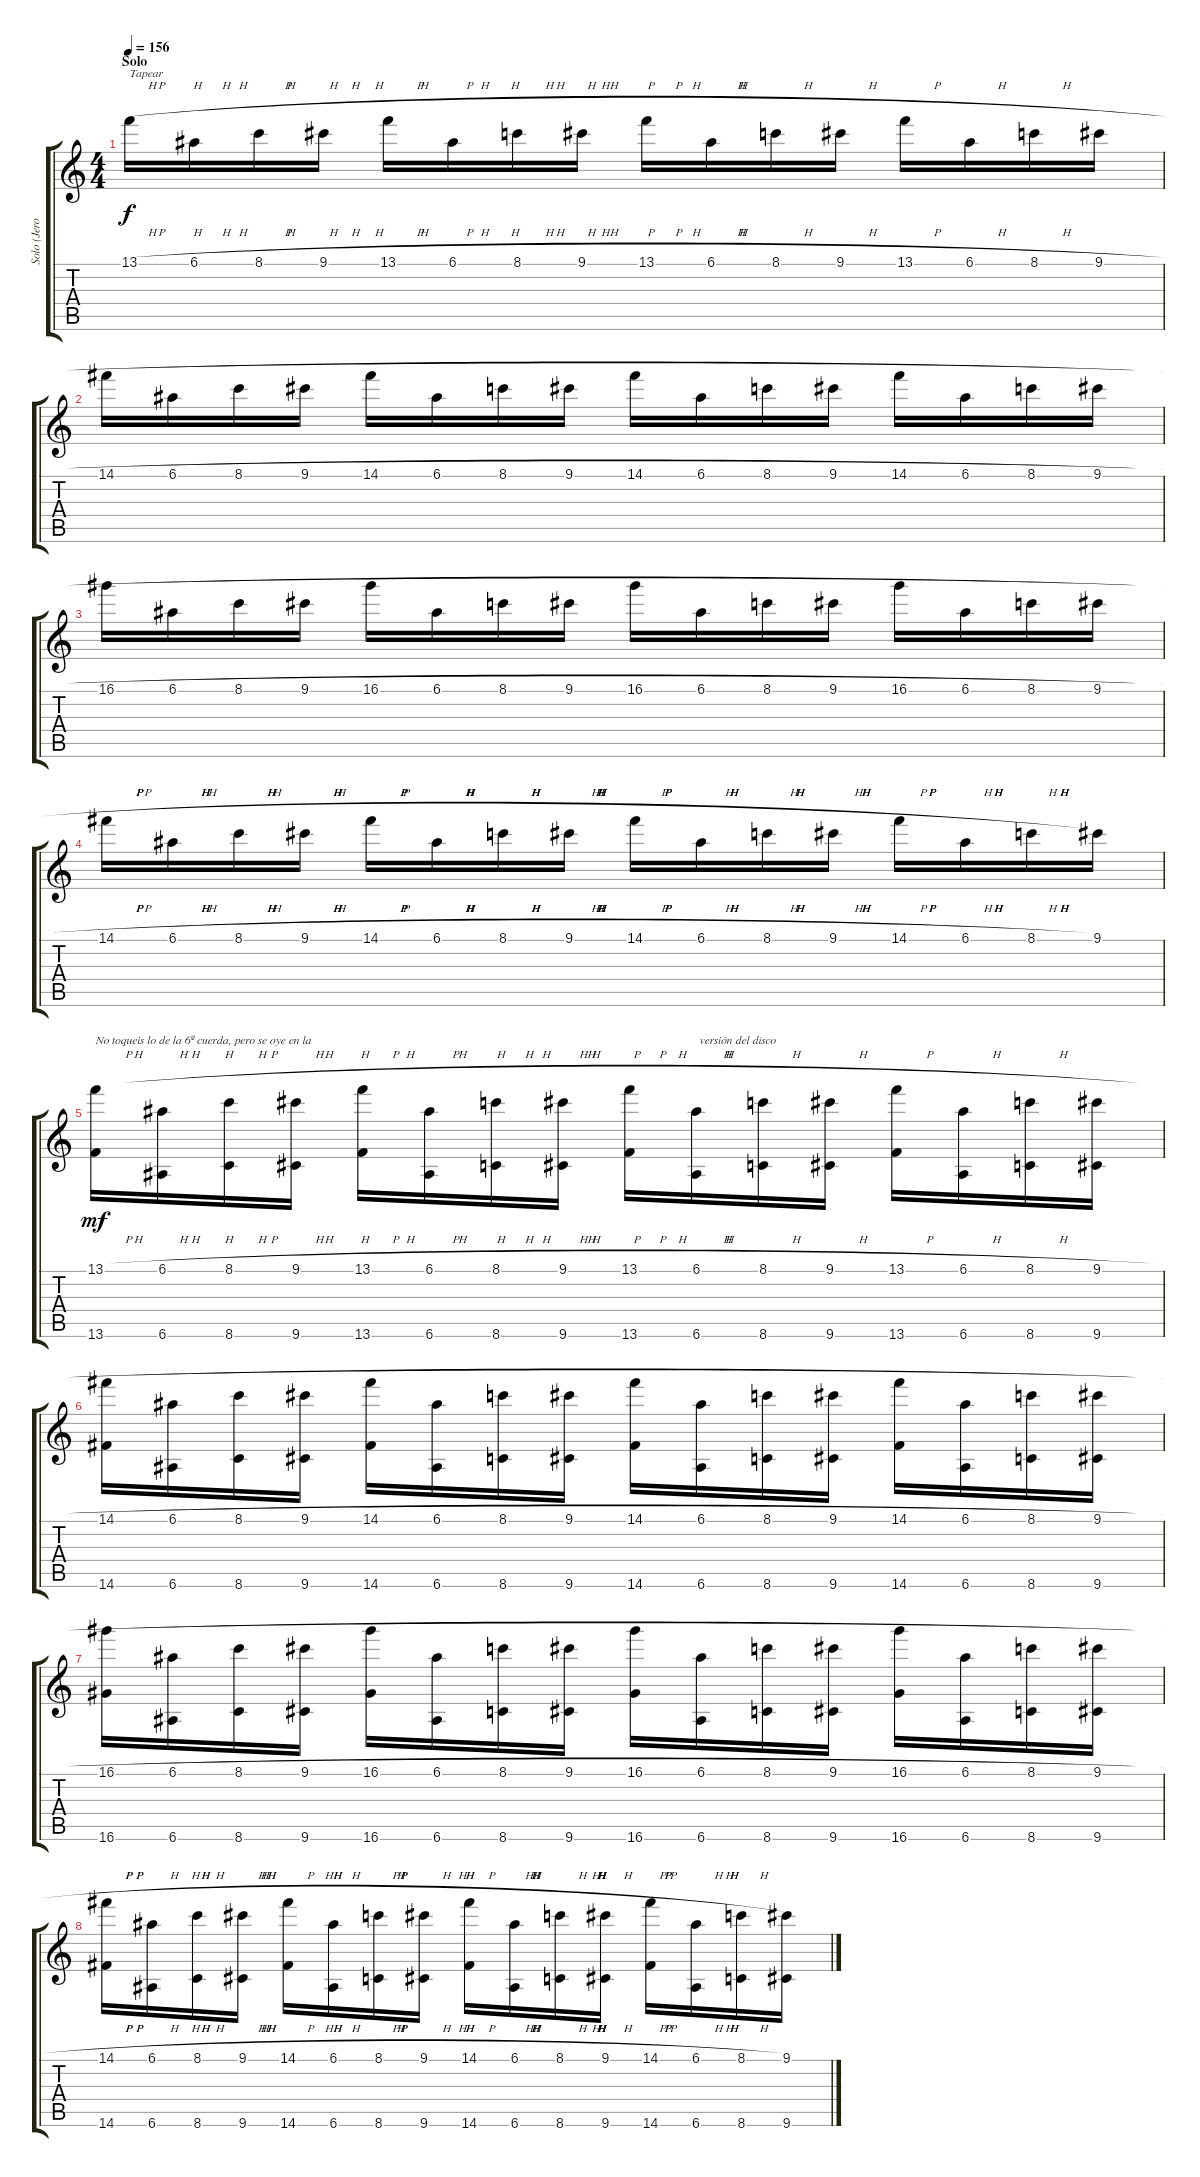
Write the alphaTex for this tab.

\track ("Solo (Jero)" "Solo (Jero") {instrument distortionguitar}
\staff {score tabs}
\tuning (E4 B3 G3 D3 A2 E2) {hide}
\ts (4 4)
\section ("" "Solo")
\tempo 156
\clef g2
\ks c
13.1{h}.16{txt "Tapear" dy f} 6.1{h}.16 8.1{h}.16 9.1{h}.16 13.1{h}.16 6.1{h}.16 8.1{h}.16 9.1{h}.16 13.1{h}.16 6.1{h}.16 8.1{h}.16 9.1{h}.16 13.1{h}.16 6.1{h}.16 8.1{h}.16 9.1{h}.16 |
14.1{h}.16 6.1{h}.16 8.1{h}.16 9.1{h}.16 14.1{h}.16 6.1{h}.16 8.1{h}.16 9.1{h}.16 14.1{h}.16 6.1{h}.16 8.1{h}.16 9.1{h}.16 14.1{h}.16 6.1{h}.16 8.1{h}.16 9.1{h}.16 |
16.1{h}.16 6.1{h}.16 8.1{h}.16 9.1{h}.16 16.1{h}.16 6.1{h}.16 8.1{h}.16 9.1{h}.16 16.1{h}.16 6.1{h}.16 8.1{h}.16 9.1{h}.16 16.1{h}.16 6.1{h}.16 8.1{h}.16 9.1{h}.16 |
14.1{h}.16 6.1{h}.16 8.1{h}.16 9.1{h}.16 14.1{h}.16 6.1{h}.16 8.1{h}.16 9.1{h}.16 14.1{h}.16 6.1{h}.16 8.1{h}.16 9.1{h}.16 14.1{h}.16 6.1{h}.16 8.1{h}.16 9.1.16 |
(13.1{h} 13.6).16{txt "No toqueis lo de la 6ª cuerda, pero se oye en la" dy mf} (6.1{h} 6.6).16 (8.1{h} 8.6).16 (9.1{h} 9.6).16 (13.1{h} 13.6).16 (6.1{h} 6.6).16 (8.1{h} 8.6).16 (9.1{h} 9.6).16 (13.1{h} 13.6).16 (6.1{h} 6.6).16{txt " versión del disco"} (8.1{h} 8.6).16 (9.1{h} 9.6).16 (13.1{h} 13.6).16 (6.1{h} 6.6).16 (8.1{h} 8.6).16 (9.1{h} 9.6).16 |
(14.1{h} 14.6).16 (6.1{h} 6.6).16 (8.1{h} 8.6).16 (9.1{h} 9.6).16 (14.1{h} 14.6).16 (6.1{h} 6.6).16 (8.1{h} 8.6).16 (9.1{h} 9.6).16 (14.1{h} 14.6).16 (6.1{h} 6.6).16 (8.1{h} 8.6).16 (9.1{h} 9.6).16 (14.1{h} 14.6).16 (6.1{h} 6.6).16 (8.1{h} 8.6).16 (9.1{h} 9.6).16 |
(16.1{h} 16.6).16 (6.1{h} 6.6).16 (8.1{h} 8.6).16 (9.1{h} 9.6).16 (16.1{h} 16.6).16 (6.1{h} 6.6).16 (8.1{h} 8.6).16 (9.1{h} 9.6).16 (16.1{h} 16.6).16 (6.1{h} 6.6).16 (8.1{h} 8.6).16 (9.1{h} 9.6).16 (16.1{h} 16.6).16 (6.1{h} 6.6).16 (8.1{h} 8.6).16 (9.1{h} 9.6).16 |
(14.1{h} 14.6).16 (6.1{h} 6.6).16 (8.1{h} 8.6).16 (9.1{h} 9.6).16 (14.1{h} 14.6).16 (6.1{h} 6.6).16 (8.1{h} 8.6).16 (9.1{h} 9.6).16 (14.1{h} 14.6).16 (6.1{h} 6.6).16 (8.1{h} 8.6).16 (9.1{h} 9.6).16 (14.1{h} 14.6).16 (6.1{h} 6.6).16 (8.1{h} 8.6).16 (9.1 9.6).16
